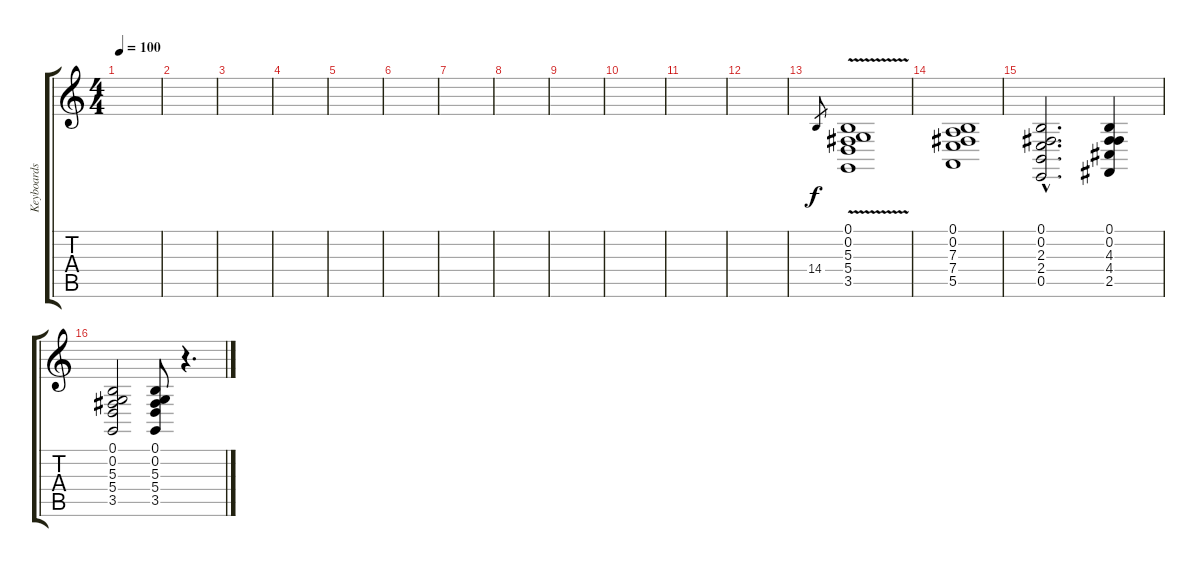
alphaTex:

\track ("Keyboards" "Keyboards") {instrument stringensemble1}
\staff {score tabs}
\tuning (B3 Gb3 D3 A2 E2 B1) {hide}
\ts (4 4)
\tempo 100
\clef g2
\ks c
|
|
|
|
|
|
|
|
|
|
|
|
14.4.8{gr} (0.1{v} 0.2{v} 5.3{v} 5.4{v} 3.5{v}).1 |
(0.1 0.2 7.3 7.4 5.5).1 |
(0.1{hac} 0.2{hac} 2.3{hac} 2.4{hac} 0.5{hac}).2{d} (0.1 0.2 4.3 4.4 2.5).4 |
(0.1 0.2 5.3 5.4 3.5).2 (0.1 0.2 5.3 5.4 3.5).8 r.4{d}
